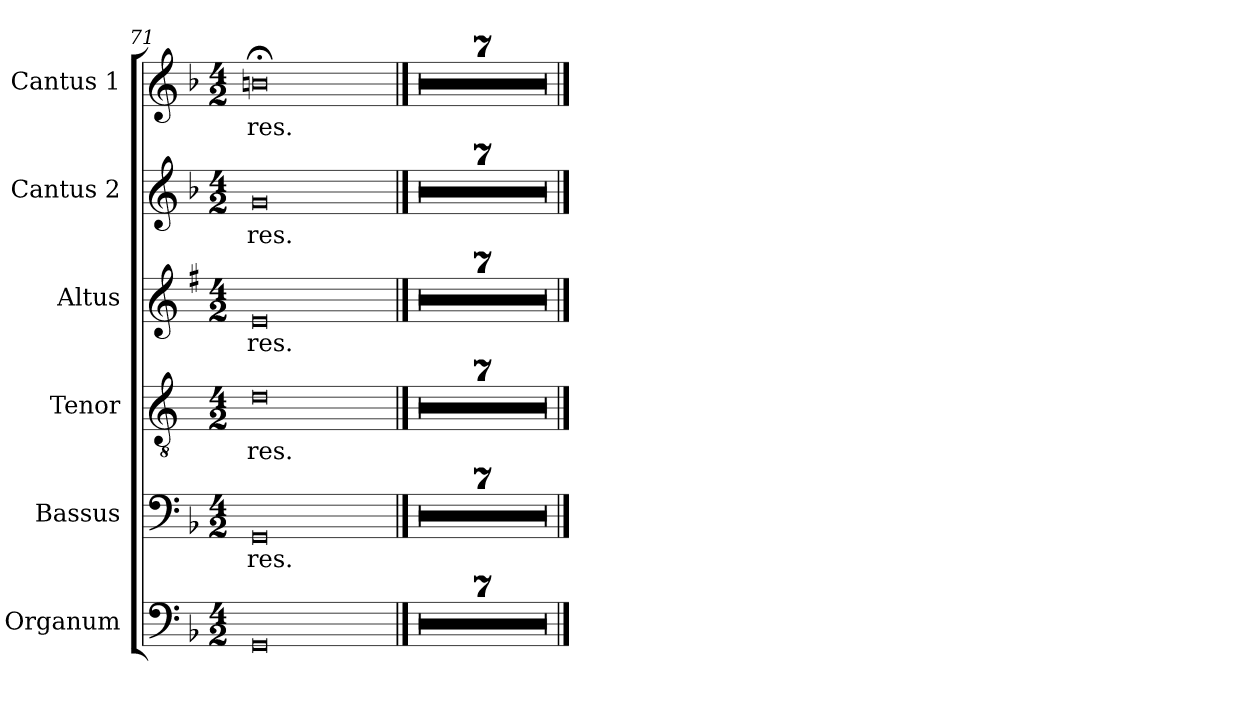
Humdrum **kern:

**kern	**kern	**text	**kern	**text	**kern	**text	**kern	**text	**kern	**text
*part6	*part5	*part5	*part4	*part4	*part3	*part3	*part2	*part2	*part1	*part1
*staff6	*staff5	*staff5	*staff4	*staff4	*staff3	*staff3	*staff2	*staff2	*staff1	*staff1
*I"Organum	*I"Bassus	*	*I"Tenor	*	*I"Altus	*	*I"Cantus 2	*	*I"Cantus 1	*
*I'Or	*I'B	*	*I'T	*	*I'A	*	*I'C2	*	*I'C1	*
*clefF4	*clefF4	*	*clefGv2	*	*clefG2	*	*clefG2	*	*clefG2	*
*	*	*	*ITrd4c7	*	*ITrd1c2	*	*	*	*	*
*k[b-]	*k[b-]	*	*k[b-]	*	*k[b-]	*	*k[b-]	*	*k[b-]	*
*F:	*F:	*	*F:	*	*F:	*	*F:	*	*F:	*
*M4/2	*M4/2	*	*M4/2	*	*M4/2	*	*M4/2	*	*M4/2	*
=71	=71	=71	=71	=71	=71	=71	=71	=71	=71	=71
!	!	!LO:LY:b	!	!LO:LY:b	!	!LO:LY:b	!	!LO:LY:b	!	!LO:LY:b
0GG	0GG	-res.	0G	-res.	0d	-res.	0g	-res.	0bn;<	-res.
==72	==72	==72	==72	==72	==72	==72	==72	==72	==72	==72
0r	0r	.	0r	.	0r	.	0r	.	0r	.
=73	=73	=73	=73	=73	=73	=73	=73	=73	=73	=73
0r	0r	.	0r	.	0r	.	0r	.	0r	.
=74	=74	=74	=74	=74	=74	=74	=74	=74	=74	=74
0r	0r	.	0r	.	0r	.	0r	.	0r	.
=75	=75	=75	=75	=75	=75	=75	=75	=75	=75	=75
0r	0r	.	0r	.	0r	.	0r	.	0r	.
=76	=76	=76	=76	=76	=76	=76	=76	=76	=76	=76
0r	0r	.	0r	.	0r	.	0r	.	0r	.
=77	=77	=77	=77	=77	=77	=77	=77	=77	=77	=77
0r	0r	.	0r	.	0r	.	0r	.	0r	.
=78	=78	=78	=78	=78	=78	=78	=78	=78	=78	=78
0r	0r	.	0r	.	0r	.	0r	.	0r	.
==	==	==	==	==	==	==	==	==	==	==
*-	*-	*-	*-	*-	*-	*-	*-	*-	*-	*-
